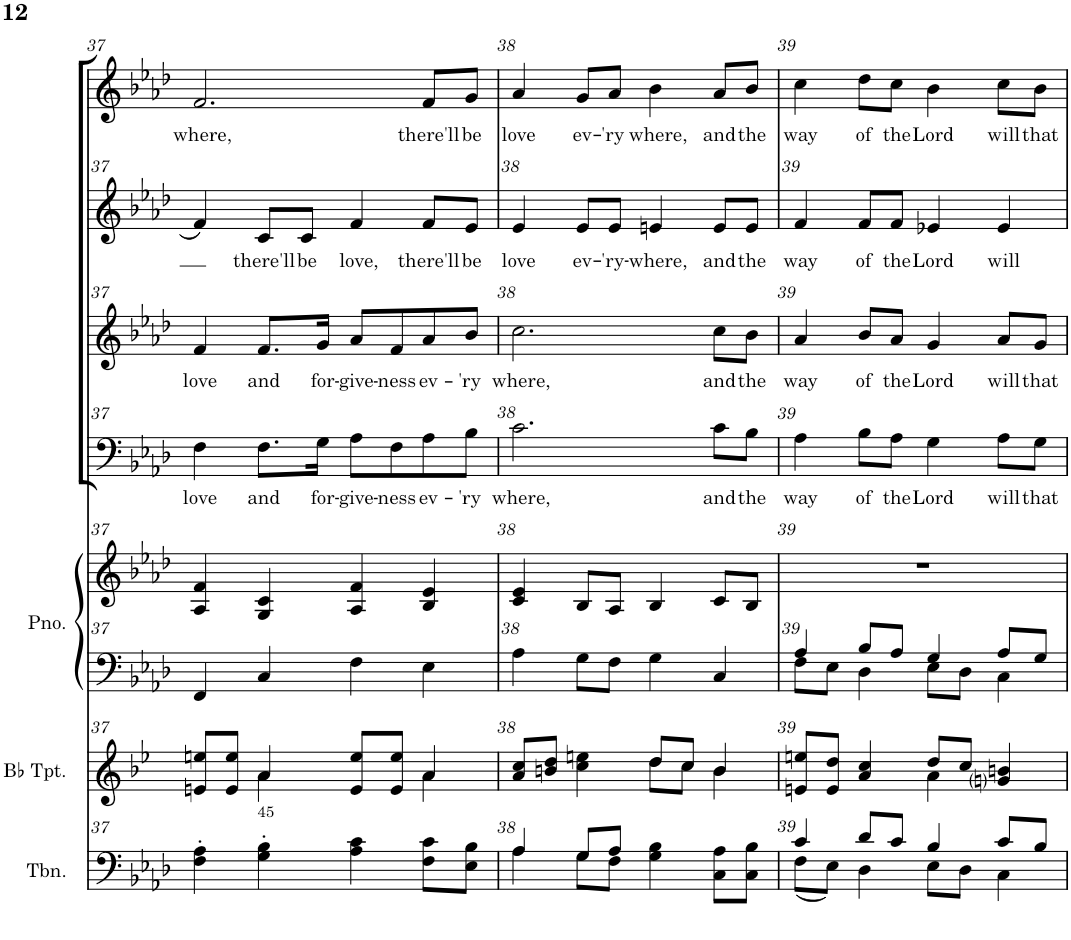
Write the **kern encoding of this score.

**kern	**kern	**kern	**kern	**kern	**text	**kern	**text	**kern	**text	**kern	**text
*part7	*part6	*part5	*part5	*part4	*part4	*part3	*part3	*part2	*part2	*part1	*part1
*staff8	*staff7	*staff6	*staff5	*staff4	*staff4	*staff3	*staff3	*staff2	*staff2	*staff1	*staff1
*I"Trombone	*I"Bb Trumpet	*I"Piano	*	*I"Bass	*	*I"Tenor	*	*I"Alto	*	*I"Soprano	*
*I'Tbn.	*I'Bb Tpt.	*I'Pno.	*	*	*	*	*	*	*	*	*
!!LO:PB:g=z
*clefF4	*clefG2	*clefF4	*clefG2	*clefF4	*	*clefG2	*	*clefG2	*	*clefG2	*
*	*Trd1c2	*	*	*	*	*	*	*	*	*	*
*k[b-e-a-d-]	*k[b-e-]	*k[b-e-a-d-]	*k[b-e-a-d-]	*k[b-e-a-d-]	*	*k[b-e-a-d-]	*	*k[b-e-a-d-]	*	*k[b-e-a-d-]	*
*M4/4	*M4/4	*M4/4	*M4/4	*M4/4	*	*M4/4	*	*M4/4	*	*M4/4	*
*met(c)	*met(c)	*met(c)	*met(c)	*met(c)	*	*met(c)	*	*met(c)	*	*met(c)	*
=37	=37	=37	=37	=37	=37	=37	=37	=37	=37	=37	=37
*^	*^	*	*	*	*	*	*	*	*	*	*
!	!	!	!	!	!	!	!LO:LY:b	!	!LO:LY:b	!	!	!	!LO:LY:b
4F\' 4A-\'	2ryy	8en/ 8een/L	4ryy	4FF/	4A-/ 4f/	4F\	love	4f/	love	4f/	.	2.f/	where,
.	.	8e/ 8ee/J	.	.	.	.	.	.	.	.	.	.	.
!	!	!LO:TX:b:t=45	!	!	!	!	!	!	!	!	!	!	!
!	!	!	!	!	!	!	!LO:LY:b	!	!LO:LY:b	!	!LO:LY:b	!	!
4G\' 4B-\'	.	4a/	4a\	4C/	4G/ 4c/	8.F\L	and	8.f/L	and	8c/L	there'll	.	.
!	!	!	!	!	!	!	!	!	!	!	!LO:LY:b	!	!
.	.	.	.	.	.	.	.	.	.	8c/J	be	.	.
!	!	!	!	!	!	!	!LO:LY:b	!	!LO:LY:b	!	!	!	!
.	.	.	.	.	.	16G\Jk	for-	16g/Jk	for-	.	.	.	.
!	!	!	!	!	!	!	!LO:LY:b	!	!LO:LY:b	!	!LO:LY:b	!	!
4A-\ 4c\	2ryy	8e/ 8ee/L	4ryy	4F\	4A-/ 4f/	8A-\L	-give-	8a-/L	-give-	4f/	love,	.	.
!	!	!	!	!	!	!	!LO:LY:b	!	!LO:LY:b	!	!	!	!
.	.	8e/ 8ee/J	.	.	.	8F\	-ness	8f/	-ness	.	.	.	.
!	!	!	!	!	!	!	!LO:LY:b	!	!LO:LY:b	!	!LO:LY:b	!	!LO:LY:b
8F\ 8c\L	.	4a/	4a\	4E-\	4B-/ 4e-/	8A-\	ev-	8a-/	ev-	8f/L	there'll	8f/L	there'll
!	!	!	!	!	!	!	!LO:LY:b	!	!LO:LY:b	!	!LO:LY:b	!	!LO:LY:b
8E-\ 8B-\J	.	.	.	.	.	8B-\J	-'ry	8b-/J	-'ry	8e-/J	be	8g/J	be
=38	=38	=38	=38	=38	=38	=38	=38	=38	=38	=38	=38	=38	=38
!	!	!	!	!	!	!	!LO:LY:b	!	!LO:LY:b	!	!LO:LY:b	!	!LO:LY:b
4A-/	4A-\	8a/ 8cc/L	4ryy	4A-\	4c/ 4e-/	2.c\	where,	2.cc\	where,	4e-/	love	4a-/	love
.	.	8bn/ 8dd/J	.	.	.	.	.	.	.	.	.	.	.
!	!	!	!	!	!	!	!	!	!	!	!LO:LY:b	!	!LO:LY:b
8G/L	8G\L	4cc\ 4een\	4ryy	8G\L	8B-/L	.	.	.	.	8e-/L	ev-	8g/L	ev-
!	!	!	!	!	!	!	!	!	!	!	!LO:LY:b	!	!LO:LY:b
8A-/J	8F\J	.	.	8F\J	8A-/J	.	.	.	.	8e-/J	-'ry-	8a-/J	-'ry
!	!	!	!	!	!	!	!	!	!	!	!LO:LY:b	!	!LO:LY:b
4G\ 4B-\	2ryy	8dd/L	8dd\L	4G\	4B-/	.	.	.	.	4en/	-where,	4b-\	where,
.	.	8cc/J	8cc\J	.	.	.	.	.	.	.	.	.	.
!	!	!	!	!	!	!	!LO:LY:b	!	!LO:LY:b	!	!LO:LY:b	!	!LO:LY:b
8C\ 8A-\L	.	4b/	4b\	4C/	8c/L	8c\L	and	8cc\L	and	8e/L	and	8a-/L	and
!	!	!	!	!	!	!	!LO:LY:b	!	!LO:LY:b	!	!LO:LY:b	!	!LO:LY:b
8C\ 8B-\J	.	.	.	.	8B-/J	8B-\J	the	8b-\J	the	8e/J	the	8b-/J	the
=39	=39	=39	=39	=39	=39	=39	=39	=39	=39	=39	=39	=39	=39
*	*	*	*	*^	*	*	*	*	*	*	*	*	*
!	!	!	!	!	!	!	!	!LO:LY:b	!	!LO:LY:b	!	!LO:LY:b	!	!LO:LY:b
4c/	(8F\L	8en/ 8een/L	4ryy	4A-/	8F\L	1r	4A-\	way	4a-/	way	4f/	way	4cc\	way
.	8E-\J)	8e/ 8dd/J	.	.	8E-\J	.	.	.	.	.	.	.	.	.
!	!	!	!	!	!	!	!	!LO:LY:b	!	!LO:LY:b	!	!LO:LY:b	!	!LO:LY:b
8d-/L	4D-\	4a/ 4cc/	4ryy	8B-/L	4D-\	.	8B-\L	of	8b-/L	of	8f/L	of	8dd-\L	of
!	!	!	!	!	!	!	!	!LO:LY:b	!	!LO:LY:b	!	!LO:LY:b	!	!LO:LY:b
8c/J	.	.	.	8A-/J	.	.	8A-\J	the	8a-/J	the	8f/J	the	8cc\J	the
!	!	!	!	!	!	!	!	!LO:LY:b	!	!LO:LY:b	!	!LO:LY:b	!	!LO:LY:b
4B-/	8E-\L	8dd/L	4a\	4G/	8E-\L	.	4G\	Lord	4g/	Lord	4e-X/	Lord	4b-\	Lord
.	8D-\J	8cc/J	.	.	8D-\J	.	.	.	.	.	.	.	.	.
!	!	!	!	!	!	!	!	!LO:LY:b	!	!LO:LY:b	!	!LO:LY:b	!	!LO:LY:b
8c/L	4C\	4gni/ 4bn/	4ryy	8A-/L	4C\	.	8A-\L	will	8a-/L	will	4e-/	will	8cc\L	will
!	!	!	!	!	!	!	!	!LO:LY:b	!	!LO:LY:b	!	!	!	!LO:LY:b
8B-/J	.	.	.	8G/J	.	.	8G\J	that	8g/J	that	.	.	8b-\J	that
*v	*v	*	*	*v	*v	*	*	*	*	*	*	*	*	*
*	*v	*v	*	*	*	*	*	*	*	*	*	*
=	=	=	=	=	=	=	=	=	=	=	=
*-	*-	*-	*-	*-	*-	*-	*-	*-	*-	*-	*-
